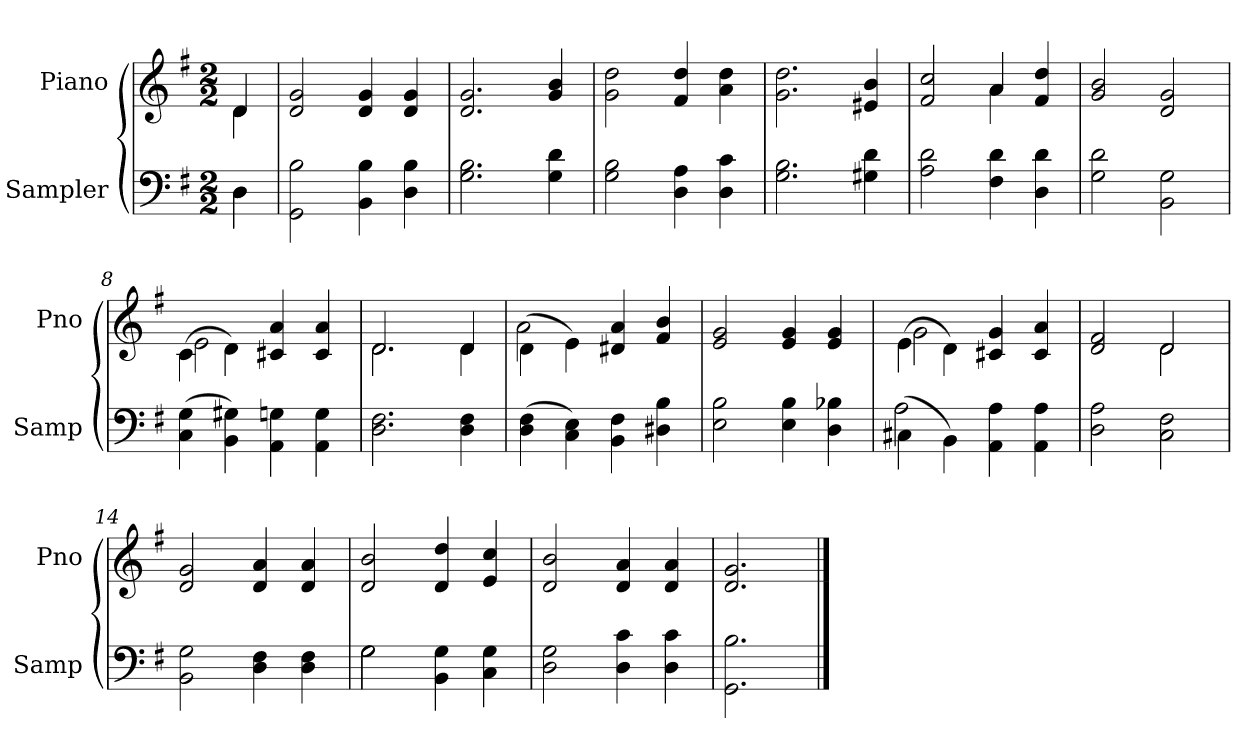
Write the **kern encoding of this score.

**kern	**kern
*part2	*part1
*staff2	*staff1
*I"Sampler	*I"Piano
*I'Samp	*I'Pno
*clefF4	*clefG2
*k[f#]	*k[f#]
*G:	*G:
*M2/2	*M2/2
=1	=1
*^	*^
4D\	4D	4d/	4d
*v	*v	*	*
*	*v	*v
=2	=2
2GG 2B	2d 2g
4BB 4B	4d 4g
4D 4B	4d 4g
=3	=3
2.G 2.B	2.d 2.g
4G 4d	4g 4b
=4	=4
2G 2B	2g 2dd
4D 4A	4f# 4dd
4D 4c	4a 4dd
=5	=5
2.G 2.B	2.g 2.dd
4G#X 4d	4e#X 4b
=6	=6
*	*^
2A 2d	2f# 2cc	2ryy
4F# 4d	4a/	4a
4D 4d	4f# 4dd	4ryy
*	*v	*v
=7	=7
2G 2d	2g 2b
2BB 2G	2d 2g
=8	=8
*	*^
(4C 4G	(4c\	2e
4BB 4G#X)	4d\)	.
4AA 4Gn	4c#X 4a	2ryy
4AA 4G	4c# 4a	.
=9	=9	=9
2.D 2.F#	2.d/	2.d
4D 4F#	4d/	4d
=10	=10	=10
(4D 4F#	(4d\	2a
4C 4E)	4e\)	.
4BB 4F#	4d#X 4a	2ryy
4D#X 4B	4f# 4b	.
*	*v	*v
=11	=11
2E 2B	2e 2g
4E 4B	4e 4g
4D 4B-X	4e 4g
=12	=12
*^	*^
(4C#X\	2A	(4e\	2g
4BB\)	.	4d\)	.
4AA 4A	2ryy	4c#X 4g	2ryy
4AA 4A	.	4c# 4a	.
*v	*v	*	*
=13	=13	=13
2D 2A	2d 2f#	2ryy
2C 2F#	2d/	2d
*	*v	*v
=14	=14
2BB 2G	2d 2g
4D 4F#	4d 4a
4D 4F#	4d 4a
=15	=15
*^	*
2G\	2G	2d 2b
4BB 4G	2ryy	4d 4dd
4C 4G	.	4e 4cc
*v	*v	*
=16	=16
2D 2G	2d 2b
4D 4c	4d 4a
4D 4c	4d 4a
=17	=17
2.GG 2.B	2.d 2.g
==	==
*-	*-
